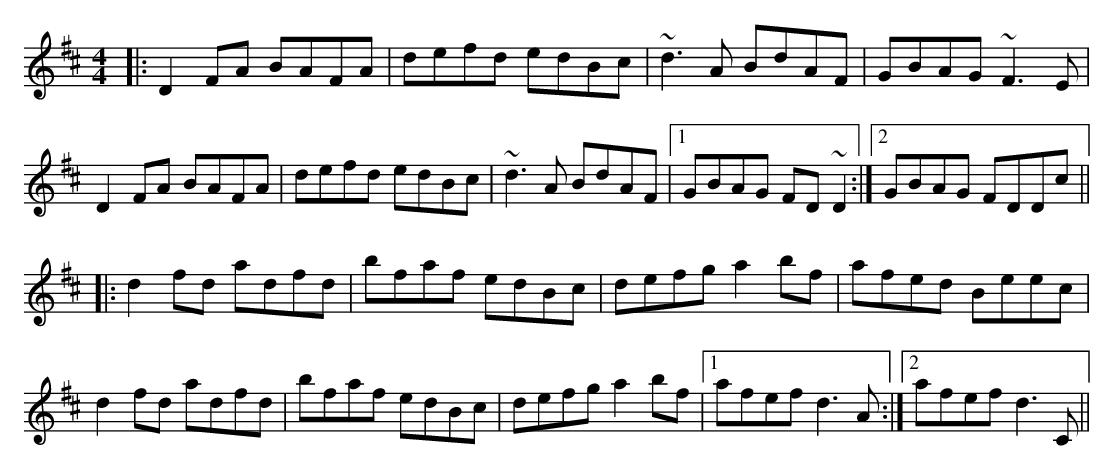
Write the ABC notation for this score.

X:1
M:4/4
K:D
|:D2FA BAFA|defd edBc|~d3A BdAF|GBAG ~F3E|
D2FA BAFA|defd edBc|~d3A BdAF|1 GBAG FD~D2:|2 GBAG FDDc||
|:d2fd adfd|bfaf edBc|defg a2bf|afed Beec|
d2fd adfd|bfaf edBc|defg a2bf|1 afef d3A:|2 afef d3C||
